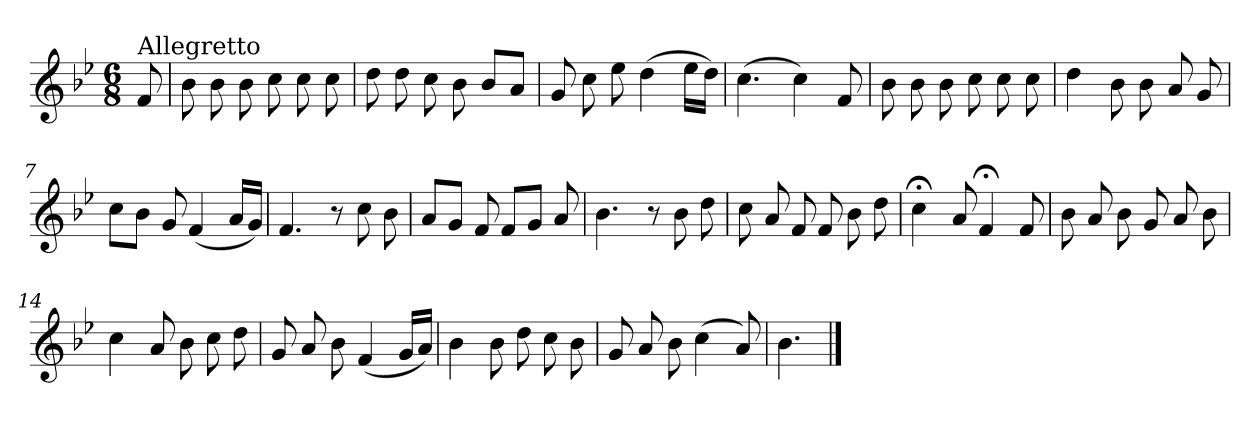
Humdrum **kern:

**kern
*part1
*staff1
*clefG2
*k[b-e-]
*B-:
*M6/8
=
!LO:TX:a:t=Allegretto
8f/
=1
8b-\
8b-\
8b-\
8cc\
8cc\
8cc\
=2
8dd\
8dd\
8cc\
8b-\
8b-/L
8a/J
=3
8g/
8cc\
8ee-\
(>4dd\
16ee-\LL
16dd\JJ)
=4
(>4.cc\
4cc\)
8f/
=5
8b-\
8b-\
8b-\
8cc\
8cc\
8cc\
!!LO:LB:g=z
=6
4dd\
8b-\
8b-\
8a/
8g/
=7
8cc\L
8b-\J
8g/
(<4f/
16a/LL
16g/JJ)
=8
4.f/
8r
8cc\
8b-\
=9
8a/L
8g/J
8f/
8f/L
8g/J
8a/
=10
4.b-\
8r
8b-\
8dd\
=11
8cc\
8a/
8f/
8f/
8b-\
8dd\
!!LO:LB:g=z
=12
4cc;<\
8a/
4f;</
8f/
=13
8b-\
8a/
8b-\
8g/
8a/
8b-\
=14
4cc\
8a/
8b-\
8cc\
8dd\
=15
8g/
8a/
8b-\
(<4f/
16g/LL
16a/JJ)
=16
4b-\
8b-\
8dd\
8cc\
8b-\
=17
8g/
8a/
8b-\
(>4cc\
8a/)
!!LO:LB:g=z
=18
4.b-\
==
*-
